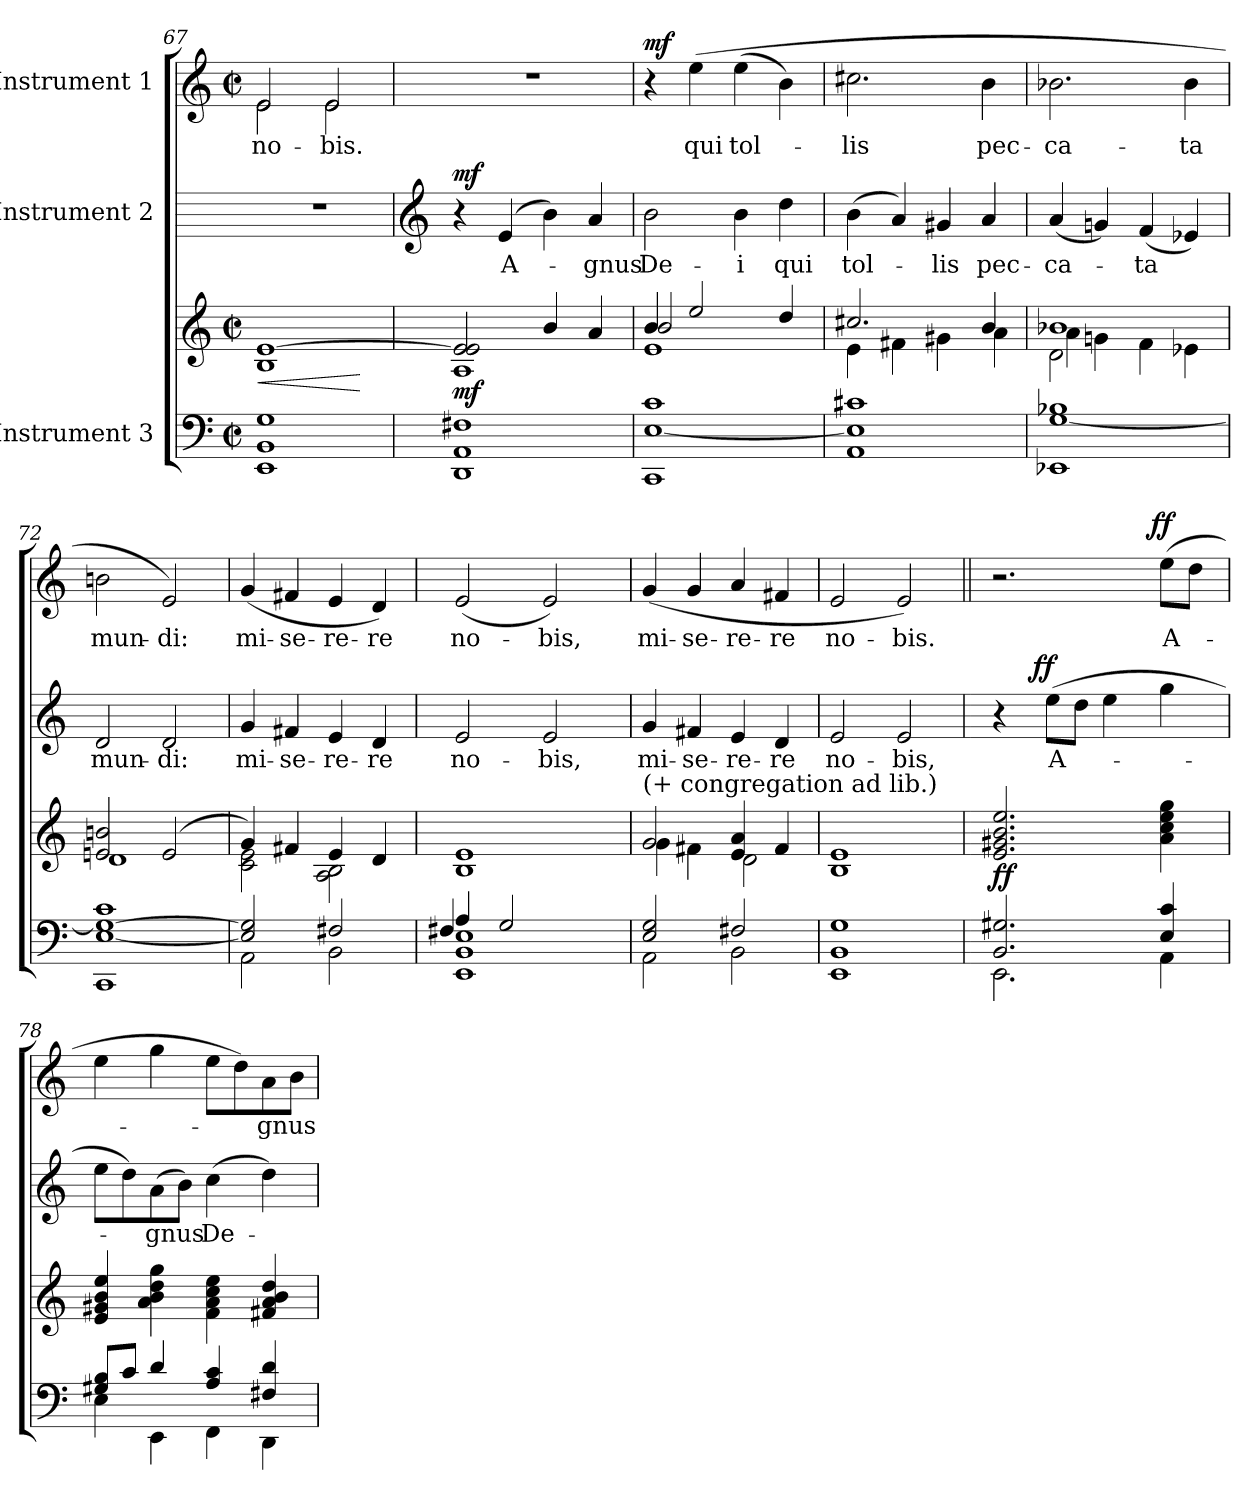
**kern	**kern	**dynam	**kern	**text	**dynam	**kern	**text	**dynam
*part3	*part3	*part3	*part2	*part2	*part2	*part1	*part1	*part1
*staff4	*staff3	*staff3/4	*staff2	*staff2	*staff2	*staff1	*staff1	*staff1
*I"Instrument 3	*	*	*I"Instrument 2	*	*	*I"Instrument 1	*	*
*clefF4	*clefG2	*	*	*	*	*clefG2	*	*
*M2/2	*M2/2	*	*	*	*	*M2/2	*	*
*met(c|)	*met(c|)	*	*	*	*	*met(c|)	*	*
=67	=67	=67	=67	=67	=67	=67	=67	=67
!	!	!LO:HP:b	!	!	!	!	!LO:LY:b:cj	!
*	*	*	*	*	*	*^	*	*
1BB 1EE 1G	1B [>1e	<	1r	.	.	2e/	2e\	no-	.
!	!	!	!	!	!	!	!	!LO:LY:b:cj	!
.	.	.	.	.	.	2e/	2e\	-bis.	.
*	*	*	*	*	*	*v	*v	*	*
.	.	[	.	.	.	.	.	.
!!LO:LB:g=z
=68	=68	=68	=68	=68	=68	=68	=68	=68
*	*	*	*clefG2	*	*	*	*	*
*	*^	*	*	*	*	*	*	*
!	!	!	!LO:DY:b	!	!	!LO:DY:b	!	!	!
1F#X 1AA 1DD	2e/] 2e/	1A	mf	4r	.	mf	1r	.	.
!	!	!	!	!	!LO:LY:b:cj	!	!	!	!
.	.	.	.	(>4e/	A-	.	.	.	.
.	4b/	.	.	4b\)	.	.	.	.	.
!	!	!	!	!	!LO:LY:b:cj	!	!	!	!
.	4a/	.	.	4a/	-gnus	.	.	.	.
=69	=69	=69	=69	=69	=69	=69	=69	=69	=69
*	*	*^	*	*	*	*	*	*	*
!	!	!	!	!	!	!LO:LY:b:cj	!	!	!	!LO:DY:b
1c 1CC [>1E	4b/	1e	2b/	.	2b\	De-	.	4r	.	mf
!	!	!	!	!	!	!	!	!	!LO:LY:b:cj	!
.	2ee/	.	.	.	.	.	.	(>4ee\	qui	.
!	!	!	!	!	!	!LO:LY:b:cj	!	!	!LO:LY:b:cj	!
.	.	.	2ryy	.	4b\	-i	.	(>4ee\	tol-	.
!	!	!	!	!	!	!LO:LY:b:cj	!	!	!	!
.	4dd/	.	.	.	4dd\	qui	.	4b\)	.	.
*	*	*v	*v	*	*	*	*	*	*	*
=70	=70	=70	=70	=70	=70	=70	=70	=70	=70
!	!	!	!	!	!LO:LY:b:cj	!	!	!LO:LY:b:cj	!
1c#X 1E] 1AA	2.cc#X/	4e\	.	(>4b\	tol-	.	2.cc#X\	-lis	.
.	.	4f#X\	.	4a/)	.	.	.	.	.
!	!	!	!	!	!LO:LY:b:cj	!	!	!	!
.	.	4g#X\	.	4g#X/	-lis	.	.	.	.
!	!	!	!	!	!LO:LY:b:cj	!	!	!LO:LY:b:cj	!
.	4b/	4a\	.	4a/	pec-	.	4b\	pec-	.
=71	=71	=71	=71	=71	=71	=71	=71	=71	=71
*	*	*^	*	*	*	*	*	*	*
!	!	!	!	!	!	!LO:LY:b:cj	!	!	!LO:LY:b:cj	!
[>1G 1B-X 1EE-X	1b-X	4a\	2d\	.	(<4a/	-ca-	.	2.b-X\	-ca-	.
.	.	4gn\	.	.	4gn/)	.	.	.	.	.
!	!	!	!	!	!	!LO:LY:b:cj	!	!	!	!
.	.	4f\	2ryy	.	(<4f/	-ta	.	.	.	.
!	!	!	!	!	!	!	!	!	!LO:LY:b:cj	!
.	.	4e-X\	.	.	4e-X/)	.	.	4b-\	-ta	.
*	*	*v	*v	*	*	*	*	*	*	*
=72	=72	=72	=72	=72	=72	=72	=72	=72	=72
!	!	!	!	!	!LO:LY:b:cj	!	!	!LO:LY:b:cj	!
1c [>1E 1CC 1G_>	2en/ 2bn/	1d	.	2d/	mun-	.	2bn\	mun-	.
!	!	!	!	!	!LO:LY:b:cj	!	!	!LO:LY:b:cj	!
.	(>2e/	.	.	2d/	-di:	.	2e/)	-di:	.
=73	=73	=73	=73	=73	=73	=73	=73	=73	=73
*^	*	*	*	*	*	*	*	*	*
!	!	!	!	!	!	!LO:LY:b:cj	!	!	!LO:LY:b:cj	!
2E/] 2G/]	2AA\	4g/)	2e\ 2c\	.	4g/	mi-	.	(>4g/	mi-	.
!	!	!	!	!	!	!LO:LY:b:cj	!	!	!LO:LY:b:cj	!
.	.	4f#X/	.	.	4f#X/	-se-	.	4f#X/	-se-	.
!	!	!	!	!	!	!LO:LY:b:cj	!	!	!LO:LY:b:cj	!
2F#X/	2BB\	4e/	2A\ 2B\	.	4e/	-re-	.	4e/	-re-	.
!	!	!	!	!	!	!LO:LY:b:cj	!	!	!LO:LY:b:cj	!
.	.	4d/	.	.	4d/	-re	.	4d/)	-re	.
*	*	*v	*v	*	*	*	*	*	*	*
!!LO:LB:g=z
=74	=74	=74	=74	=74	=74	=74	=74	=74	=74
*	*^	*	*	*	*	*	*	*	*
!	!	!	!	!	!	!LO:LY:b:cj	!	!	!LO:LY:b:cj	!
4A/	1EE 1E 1BB	4F#X/	1B 1e	.	2e/	no-	.	(>2e/	no-	.
2G/	.	2.ryy	.	.	.	.	.	.	.	.
!	!	!	!	!	!	!LO:LY:b:cj	!	!	!LO:LY:b:cj	!
.	.	.	.	.	2e/	-bis,	.	2e/)	-bis,	.
4ryy	.	.	.	.	.	.	.	.	.	.
*	*v	*v	*	*	*	*	*	*	*	*
=75	=75	=75	=75	=75	=75	=75	=75	=75	=75
*	*	*^	*	*	*	*	*	*	*
!	!	!LO:TX:a:t=(+ congregation ad lib.)	!	!	!	!	!	!	!	!
!	!	!	!	!	!	!LO:LY:b:cj	!	!	!LO:LY:b:cj	!
2E/ 2G/	2AA\	2g/	4g\	.	4g/	mi-	.	(>4g/	mi-	.
!	!	!	!	!	!	!LO:LY:b:cj	!	!	!LO:LY:b:cj	!
.	.	.	4f#X\	.	4f#X/	-se-	.	4g/	-se-	.
!	!	!	!	!	!	!LO:LY:b:cj	!	!	!LO:LY:b:cj	!
2F#X/	2BB\	4e/ 4a/	2d\	.	4e/	-re-	.	4a/	-re-	.
!	!	!	!	!	!	!LO:LY:b:cj	!	!	!LO:LY:b:cj	!
.	.	4f#/	.	.	4d/	-re	.	4f#X/	-re	.
*v	*v	*	*	*	*	*	*	*	*	*
*	*v	*v	*	*	*	*	*	*	*
=76	=76	=76	=76	=76	=76	=76	=76	=76
!	!	!	!	!LO:LY:b:cj	!	!	!LO:LY:b:cj	!
1G 1BB 1EE	1B 1e	.	2e/	no-	.	2e/	no-	.
!	!	!	!	!LO:LY:b:cj	!	!	!LO:LY:b:cj	!
.	.	.	2e/	-bis,	.	2e/)	-bis.	.
=77	=77	=77||	=77	=77||	=77||	=77||	=77||	=77||
*^	*	*	*	*	*	*	*	*
!	!	!	!LO:DY:b	!	!	!	!	!	!
*	*	*	*	*^	*	*	*^	*	*
2.BB/ 2.G#X/	2.EE\	2.ee/ 2.b/ 2.g#X/ 2.e/	ff	4r	8..ryy	.	.	2.r	2ryy	.	.
!	!	!	!	!	!	!	!LO:DY:a	!	!	!	!
.	.	.	.	.	2ryy	.	ff	.	.	.	.
!	!	!	!	!	!	!LO:LY:b:cj	!	!	!	!	!
.	.	.	.	(>8ee\L	.	A-	.	.	.	.	.
.	.	.	.	8dd\J	.	.	.	.	.	.	.
.	.	.	.	4ee\	.	.	.	.	8...ryy	.	.
.	.	.	.	.	4ryy	.	.	.	.	.	.
!	!	!	!	!	!	!	!	!	!	!	!LO:DY:a
.	.	.	.	.	.	.	.	.	4ryy	.	ff
!	!	!	!	!	!	!	!	!	!	!LO:LY:b:cj	!
4c/ 4E/	4AA\	4cc\ 4gg\ 4ee\ 4a\	.	4gg\	.	.	.	(>8ee\L	.	A-	.
.	.	.	.	.	.	.	.	8dd\J	.	.	.
.	.	.	.	.	32ryy	.	.	.	.	.	.
.	.	.	.	.	.	.	.	.	64ryy	.	.
*	*	*	*	*v	*v	*	*	*	*	*	*
*	*	*	*	*	*	*	*v	*v	*	*
=78	=78	=78	=78	=78	=78	=78	=78	=78	=78
8G#X/ 8B/L	4E\	4ee/ 4b/ 4g#X/ 4e/	.	8ee\L	.	.	4ee\	.	.
8c/J	.	.	.	8dd\)	.	.	.	.	.
!	!	!	!	!	!LO:LY:b	!	!	!	!
4d/	4EE\	4a\ 4gg\ 4dd\ 4b\	.	(>8a\	-gnus	.	4gg\	.	.
.	.	.	.	8b\J)	.	.	.	.	.
!	!	!	!	!	!LO:LY:b:cj	!	!	!	!
4A/ 4c/	4FF\	4f\ 4cc\ 4ee\ 4a\	.	(>4cc\	De-	.	8ee\L	.	.
.	.	.	.	.	.	.	8dd\)	.	.
!	!	!	!	!	!	!	!	!LO:LY:b	!
4F#X/ 4d/	4DD\	4f#X/ 4a/ 4dd/ 4b/	.	4dd\)	.	.	8a\	-gnus	.
.	.	.	.	.	.	.	8b\J	.	.
*v	*v	*	*	*	*	*	*	*	*
=	=	=	=	=	=	=	=	=
*-	*-	*-	*-	*-	*-	*-	*-	*-
